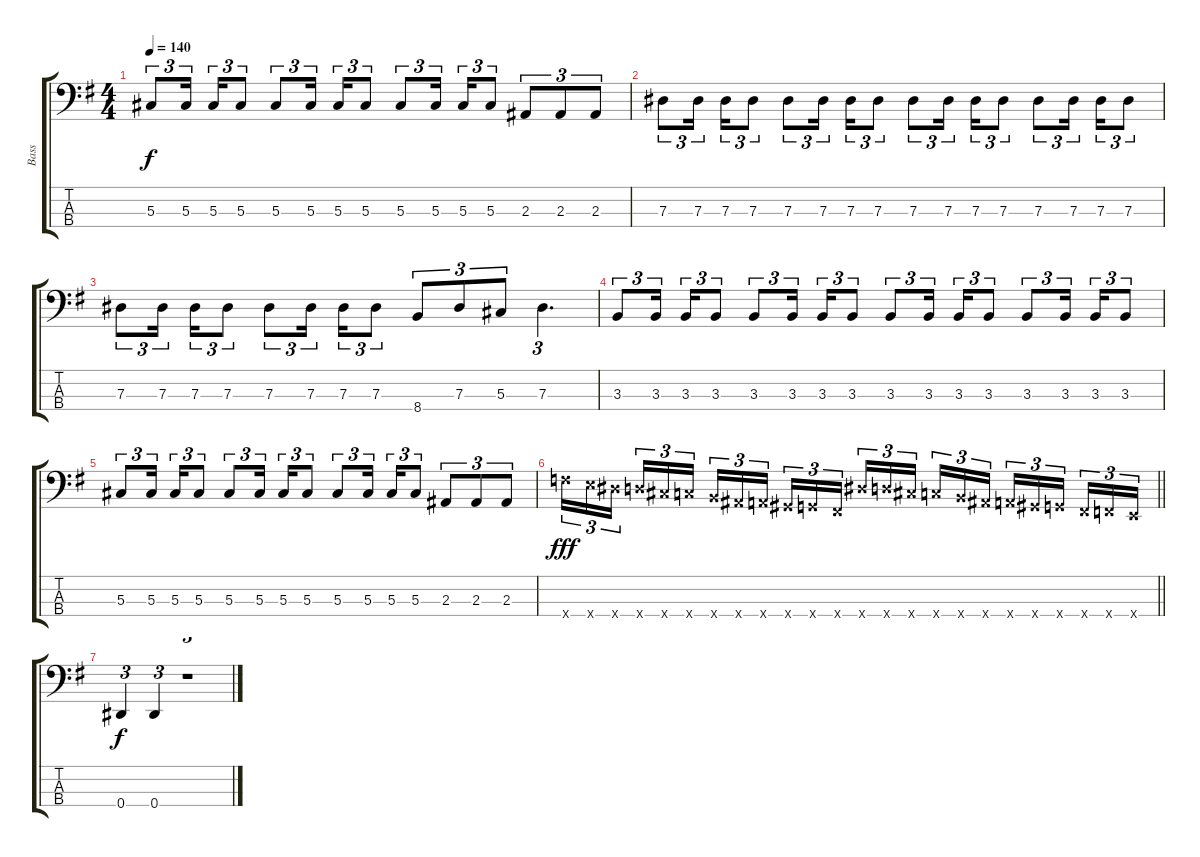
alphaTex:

\track ("Bass" "Bass") {instrument electricbassfinger}
\staff {score tabs}
\tuning (Gb2 Db2 Ab1 Eb1) {hide}
\ts (4 4)
\tempo 140
\clef f4
\ks eminor
5.3.8{tu (3 2) dy f} 5.3.16{tu (3 2) beam splitsecondary} 5.3.16{tu (3 2)} 5.3.8{tu (3 2)} 5.3.8{tu (3 2)} 5.3.16{tu (3 2) beam splitsecondary} 5.3.16{tu (3 2)} 5.3.8{tu (3 2)} 5.3.8{tu (3 2)} 5.3.16{tu (3 2) beam splitsecondary} 5.3.16{tu (3 2)} 5.3.8{tu (3 2)} 2.3.8{tu (3 2)} 2.3.8{tu (3 2)} 2.3.8{tu (3 2)} |
7.3.8{tu (3 2)} 7.3.16{tu (3 2) beam splitsecondary} 7.3.16{tu (3 2)} 7.3.8{tu (3 2)} 7.3.8{tu (3 2)} 7.3.16{tu (3 2) beam splitsecondary} 7.3.16{tu (3 2)} 7.3.8{tu (3 2)} 7.3.8{tu (3 2)} 7.3.16{tu (3 2) beam splitsecondary} 7.3.16{tu (3 2)} 7.3.8{tu (3 2)} 7.3.8{tu (3 2)} 7.3.16{tu (3 2) beam splitsecondary} 7.3.16{tu (3 2)} 7.3.8{tu (3 2)} |
7.3.8{tu (3 2)} 7.3.16{tu (3 2) beam splitsecondary} 7.3.16{tu (3 2)} 7.3.8{tu (3 2)} 7.3.8{tu (3 2)} 7.3.16{tu (3 2) beam splitsecondary} 7.3.16{tu (3 2)} 7.3.8{tu (3 2)} 8.4.8{tu (3 2)} 7.3.8{tu (3 2)} 5.3.8{tu (3 2)} 7.3.4{d tu (3 2)} |
3.3.8{tu (3 2)} 3.3.16{tu (3 2) beam splitsecondary} 3.3.16{tu (3 2)} 3.3.8{tu (3 2)} 3.3.8{tu (3 2)} 3.3.16{tu (3 2) beam splitsecondary} 3.3.16{tu (3 2)} 3.3.8{tu (3 2)} 3.3.8{tu (3 2)} 3.3.16{tu (3 2) beam splitsecondary} 3.3.16{tu (3 2)} 3.3.8{tu (3 2)} 3.3.8{tu (3 2)} 3.3.16{tu (3 2) beam splitsecondary} 3.3.16{tu (3 2)} 3.3.8{tu (3 2)} |
5.3.8{tu (3 2)} 5.3.16{tu (3 2) beam splitsecondary} 5.3.16{tu (3 2)} 5.3.8{tu (3 2)} 5.3.8{tu (3 2)} 5.3.16{tu (3 2) beam splitsecondary} 5.3.16{tu (3 2)} 5.3.8{tu (3 2)} 5.3.8{tu (3 2)} 5.3.16{tu (3 2) beam splitsecondary} 5.3.16{tu (3 2)} 5.3.8{tu (3 2)} 2.3.8{tu (3 2)} 2.3.8{tu (3 2)} 2.3.8{tu (3 2)} |
\barLineRight lightlight
14.4{x}.16{tu (3 2) dy fff} 13.4{x}.16{tu (3 2)} 12.4{x}.16{tu (3 2) beam splitsecondary} 11.4{x}.16{tu (3 2)} 10.4{x}.16{tu (3 2)} 9.4{x}.16{tu (3 2)} 8.4{x}.16{tu (3 2)} 7.4{x}.16{tu (3 2)} 6.4{x}.16{tu (3 2) beam splitsecondary} 5.4{x}.16{tu (3 2)} 4.4{x}.16{tu (3 2)} 3.4{x}.16{tu (3 2)} 12.4{x}.16{tu (3 2)} 11.4{x}.16{tu (3 2)} 10.4{x}.16{tu (3 2) beam splitsecondary} 9.4{x}.16{tu (3 2)} 8.4{x}.16{tu (3 2)} 7.4{x}.16{tu (3 2)} 6.4{x}.16{tu (3 2)} 5.4{x}.16{tu (3 2)} 4.4{x}.16{tu (3 2) beam splitsecondary} 3.4{x}.16{tu (3 2)} 2.4{x}.16{tu (3 2)} 1.4{x}.16{tu (3 2)} |
0.4.4{tu (3 2) dy f} 0.4.4{tu (3 2)} r.1{tu (3 2)}
